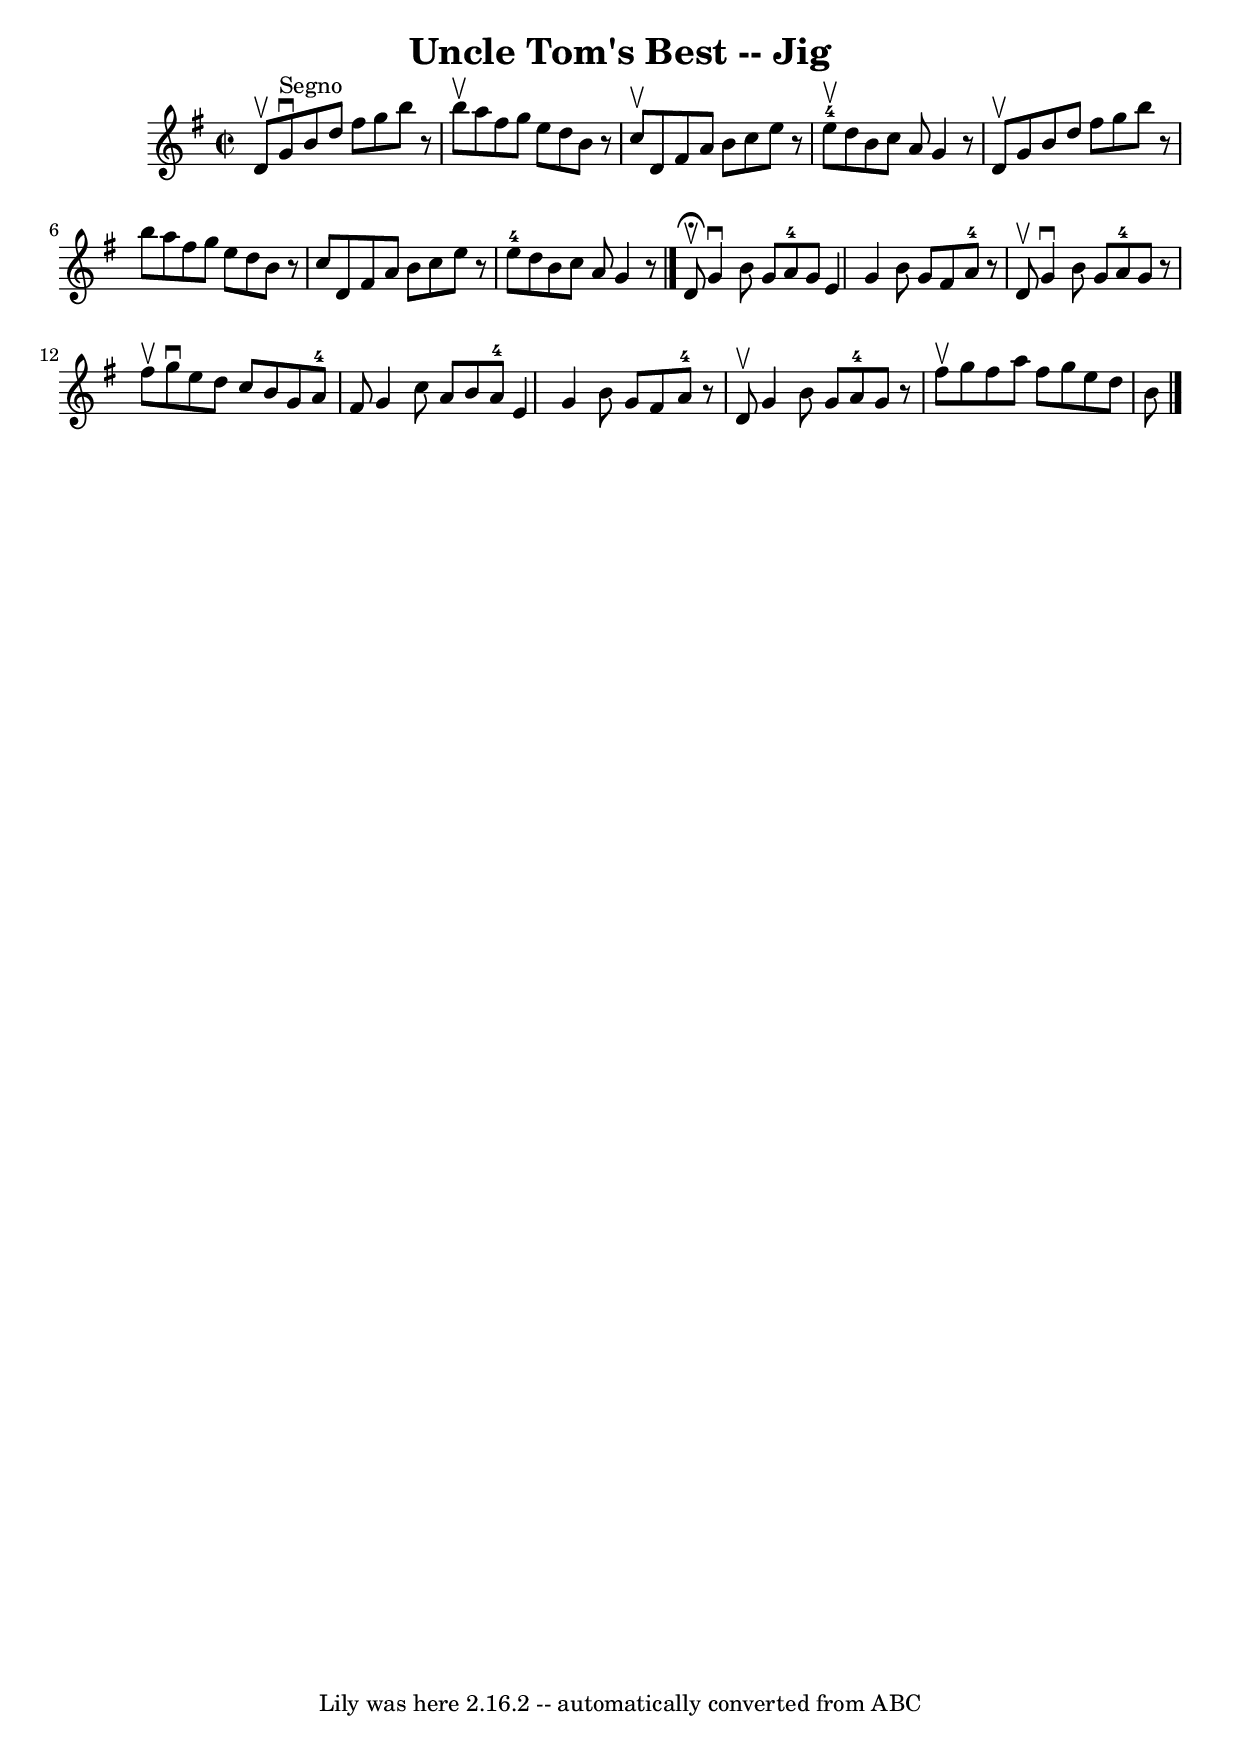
\version "2.16.2"
\include "Mammoth.ily"
\header {
	%% book = "Ryan's Mammoth Collection"
	crossRefNumber = "1"
	footnotes = "\\\\117 660"
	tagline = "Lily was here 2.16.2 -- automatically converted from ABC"
	title = "Uncle Tom's Best -- Jig"
}
voicedefault =  {


\override Staff.TimeSignature #'style = #'C
 \time 2/2 
\key g \major d'8^\upbow   |
 g'8^"Segno"^\downbow   
b'8 d''8 fis''8 g''8 b''8    r8 b''8^\upbow   |
 a''8    
fis''8 g''8 e''8 d''8 b'8    r8 c''8^\upbow   |
 d'8    
fis'8 a'8 b'8 c''8 e''8    r8 e''8-4^\upbow   |
 d''8  
 b'8 c''8 a'8 g'4    r8 d'8^\upbow   |
 g'8 b'8 d''8 
 fis''8 g''8 b''8    r8 b''8    |
 a''8 fis''8 g''8    
e''8 d''8 b'8    r8 c''8    |
 d'8 fis'8 a'8 b'8 c''8 
 e''8    r8 e''8-4   |
 d''8 b'8 c''8 a'8 g'4    r8  
 \bar "|." d'8^\fermata^\upbow |
 g'4^\downbow b'8 g'8     
 a'8-4 g'8 e'4    |
 g'4 b'8 g'8 fis'8 a'8-4   
r8 d'8^\upbow   |
 g'4^\downbow b'8 g'8 a'8-4 g'8    
r8 fis''8^\upbow   |
 g''8^\downbow e''8 d''8 c''8 b'8   
 g'8 a'8-4 fis'8    |
 g'4 c''8 a'8 b'8 a'8-4  
 e'4    |
 g'4 b'8 g'8 fis'8 a'8-4   r8 d'8^\upbow   
|
 g'4 b'8 g'8 a'8-4 g'8    r8 fis''8^\upbow   
|
 g''8 fis''8 a''8 fis''8 g''8 e''8 d''8 b'8    
    \bar "|."   
}

\score{
    <<

	\context Staff="default"
	{
	    \voicedefault 
	}

    >>
	\layout {
	}
	\midi {}
}
